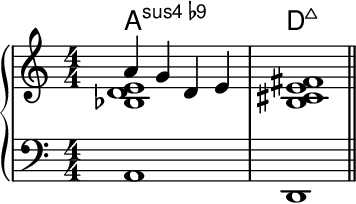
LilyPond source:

\version "2.24.4"
\language "english"
#(ly:set-option 'crop #t)
\include "include/alt.ly"
\include "include/sus.ly"
\score {
  \midi {
    \tempo 4=120
  }
  \layout {
    \context {
      \Score
      \omit BarNumber
    }
    indent = 0\mm
  }
  \new GrandStaff <<
    \chords {
      \set chordChanges = ##t % only show chords when they change
      \set noChordSymbol = ""
      \set minorChordModifier = \markup { "-" }
      \set midiMaximumVolume = #0 % prevent named chords sounding
      \set chordNameExceptions = #susExceptions
      a1:sus9- | d:maj7
    }
    \new Staff {
      \key c \major
      \numericTimeSignature
      \time 4/4
      \clef treble {
        \relative {
          \skip \f % spacer to set voice volume
          <<
            {a'4 g d e}
            \new Voice {\voiceTwo <bf d e>1}
          >> |
          <b cs e fs>1
          \bar "||"
        }
      }
    }
    \new Staff {
      \clef bass {
        \relative {
          \skip \f % spacer to set voice volume
          a,1 | d,1
          \bar "||"
        }
      }
    }
  >>
}
